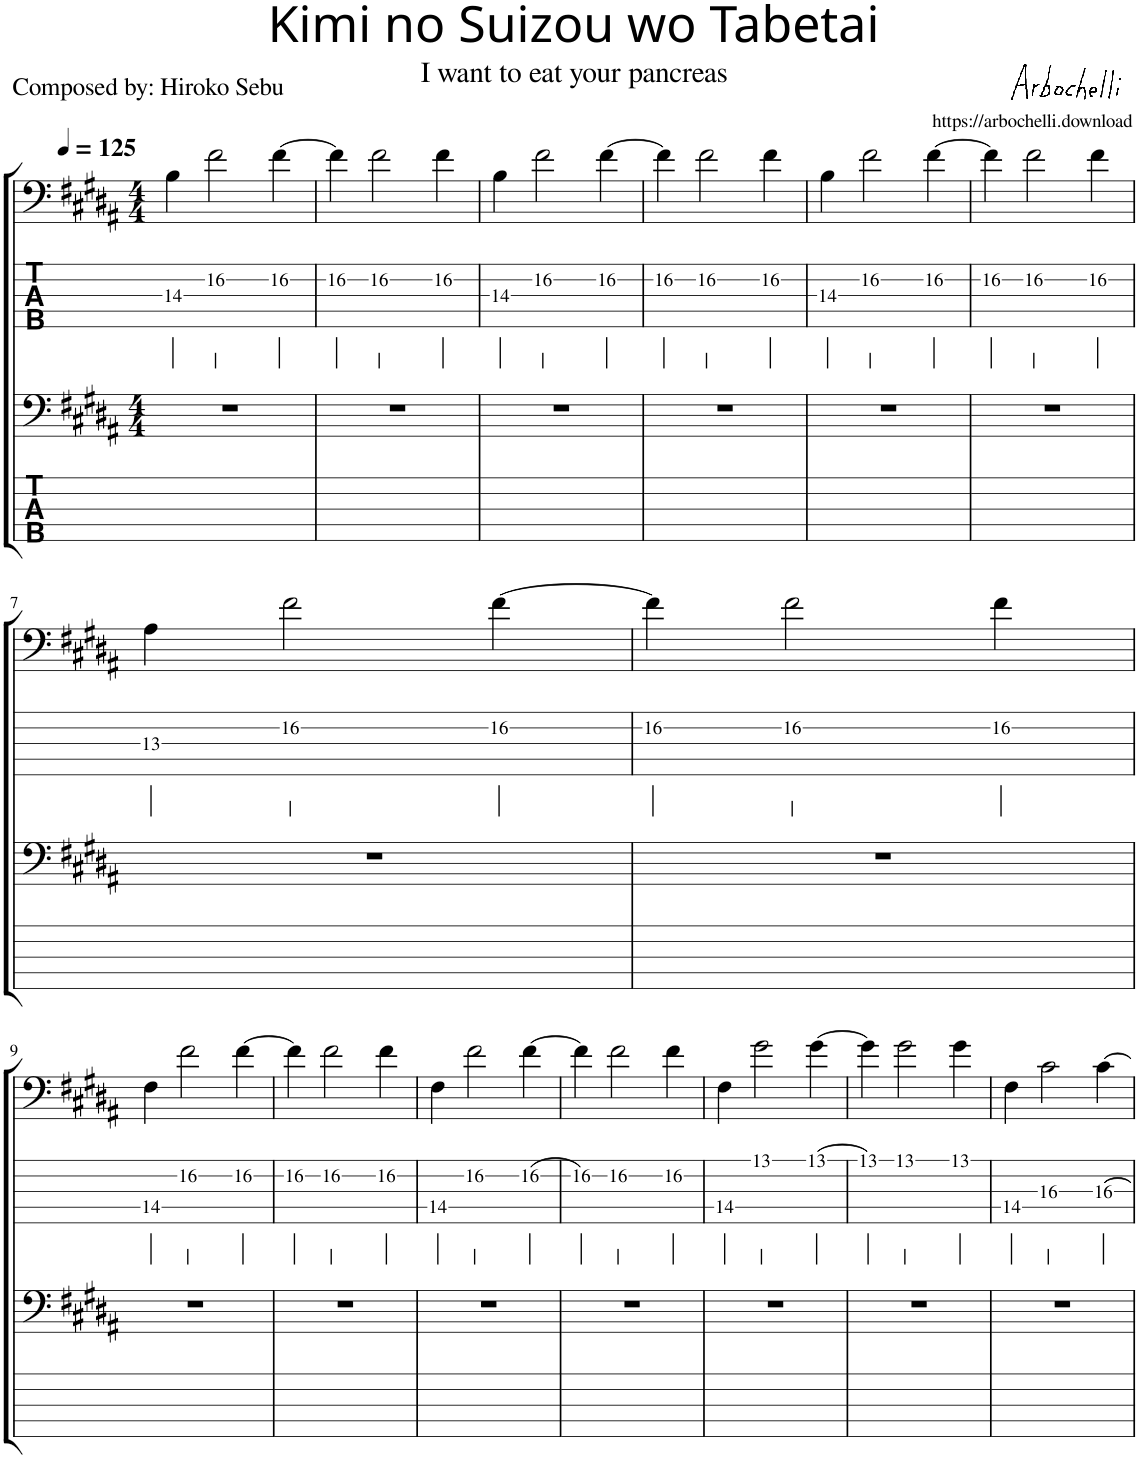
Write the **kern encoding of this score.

**kern	**kern	**kern	**kern
*part4	*part3	*part2	*part1
*staff4	*staff3	*staff2	*staff1
*I"5-str. Electric Bass (Tablature)	*I"5-str. Electric Bass (Tablature)	*I"5-str. Electric Bass (Tablature)	*I"5-str. Electric Bass (Tablature)
*I'Elec b	*I'Elec b	*I'Elec b	*I'Elec b
*stria5	*	*stria5	*
*	*clefF4	*	*clefF4
*Trd7c12	*Trd7c12	*Trd7c12	*Trd7c12
*k[f#c#g#d#a#]	*k[f#c#g#d#a#]	*k[f#c#g#d#a#]	*k[f#c#g#d#a#]
*M4/4	*M4/4	*M4/4	*M4/4
=1	=1	=1	=1
1r	1r	4B\	4B\
*	*	*	*MM125
.	.	2f#\	2f#\
.	.	4f#\	[4f#\
=2	=2	=2	=2
1r	1r	4f#\	4f#\]
.	.	2f#\	2f#\
.	.	4f#\	4f#\
=3	=3	=3	=3
1r	1r	4B\	4B\
.	.	2f#\	2f#\
.	.	4f#\	[4f#\
=4	=4	=4	=4
1r	1r	4f#\	4f#\]
.	.	2f#\	2f#\
.	.	4f#\	4f#\
=5	=5	=5	=5
1r	1r	4B\	4B\
.	.	2f#\	2f#\
.	.	4f#\	[4f#\
=6	=6	=6	=6
1r	1r	4f#\	4f#\]
.	.	2f#\	2f#\
.	.	4f#\	4f#\
!!LO:LB:g=z
=7	=7	=7	=7
1r	1r	4A#\	4A#\
.	.	2f#\	2f#\
.	.	4f#\	[4f#\
=8	=8	=8	=8
1r	1r	4f#\	4f#\]
.	.	2f#\	2f#\
.	.	4f#\	4f#\
!!LO:LB:g=z
=9	=9	=9	=9
1r	1r	4F#\	4F#\
.	.	2f#\	2f#\
.	.	4f#\	[4f#\
=10	=10	=10	=10
1r	1r	4f#\	4f#\]
.	.	2f#\	2f#\
.	.	4f#\	4f#\
=11	=11	=11	=11
1r	1r	4F#\	4F#\
.	.	2f#\	2f#\
.	.	[4f#\	[4f#\
=12	=12	=12	=12
1r	1r	4f#\]	4f#\]
.	.	2f#\	2f#\
.	.	4f#\	4f#\
=13	=13	=13	=13
1r	1r	4F#\	4F#\
.	.	2g#\	2g#\
.	.	[4g#\	[4g#\
=14	=14	=14	=14
1r	1r	4g#\]	4g#\]
.	.	2g#\	2g#\
.	.	4g#\	4g#\
=15	=15	=15	=15
1r	1r	4F#\	4F#\
.	.	2c#\	2c#\
.	.	[4c#\	[4c#\
=	=	=	=
*-	*-	*-	*-
